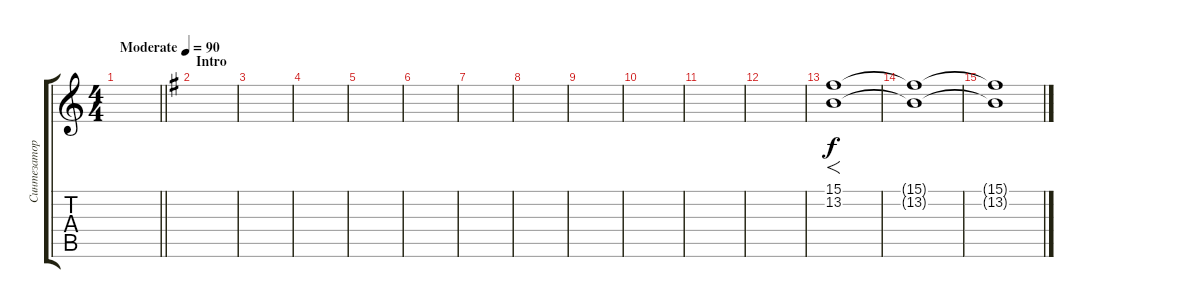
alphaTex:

\track ("Синтезатор" "Синтезатор") {instrument stringensemble2}
\staff {score tabs}
\tuning (Eb4 Bb3 Gb3 Db3 Ab2 Eb2) {hide}
\ts (4 4)
\tempo (90 "Moderate")
\clef g2
\barLineRight lightlight
\ks c
|
\section ("" "Intro")
\ks eminor
|
|
|
|
|
|
|
|
|
|
|
(15.1 13.2).1{f} |
(15.1{t} 13.2{t}).1{dy f} |
(15.1{t} 13.2{t}).1
